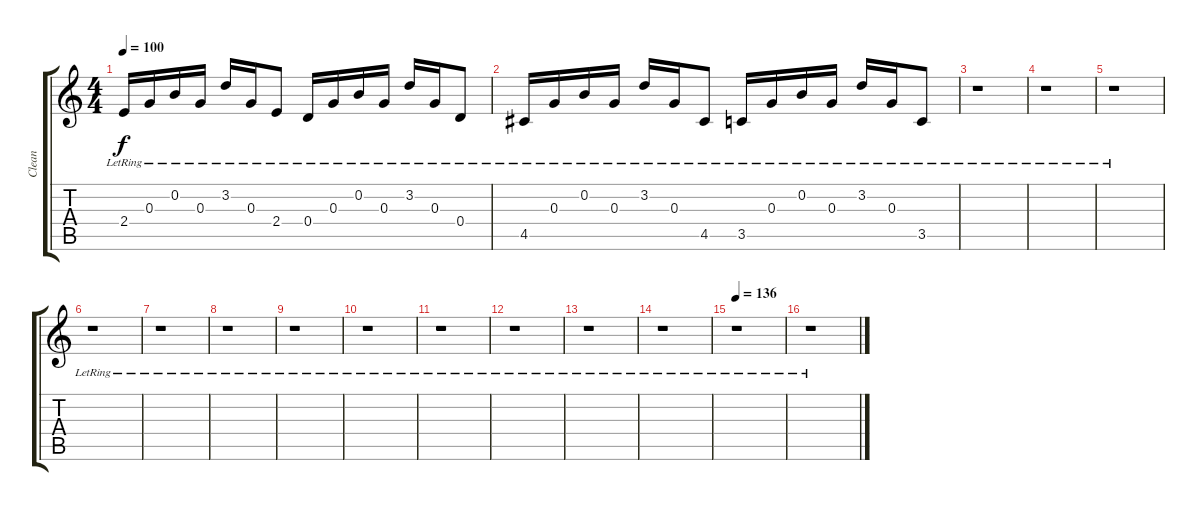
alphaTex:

\track ("Clean" "Clean") {instrument electricguitarclean}
\staff {score tabs}
\tuning (E4 B3 G3 D3 A2 E2) {hide}
\ts (4 4)
\tempo 100
\clef g2
\ks c
2.4{lr}.16{dy f} 0.3{lr}.16 0.2{lr}.16 0.3{lr}.16 3.2{lr}.16 0.3{lr}.16 2.4{lr}.8 0.4{lr}.16 0.3{lr}.16 0.2{lr}.16 0.3{lr}.16 3.2{lr}.16 0.3{lr}.16 0.4{lr}.8 |
4.5{lr}.16 0.3{lr}.16 0.2{lr}.16 0.3{lr}.16 3.2{lr}.16 0.3{lr}.16 4.5{lr}.8 3.5{lr}.16 0.3{lr}.16 0.2{lr}.16 0.3{lr}.16 3.2{lr}.16 0.3{lr}.16 3.5{lr}.8 |
r.1 |
r.1 |
r.1 |
r.1 |
r.1 |
r.1 |
r.1 |
r.1 |
r.1 |
r.1 |
r.1 |
r.1 |
\tempo 136
r.1 |
r.1
